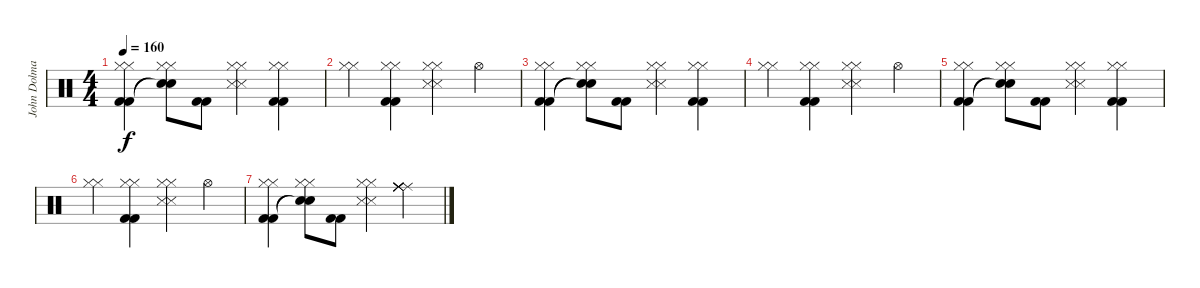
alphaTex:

\track ("John Dolmayan (Drums)" "John Dolma") {instrument percussion}
\staff {score}
\articulation defaults
\ts (4 4)
\tempo 160
\clef neutral
\ks c
("Kick (hit) 2" "Kick (hit) 2" "Hi-Hat (closed)" "Hi-Hat (closed)").4{dy f} ("Snare (hit)"{t} "Snare (hit)"{t} "Hi-Hat (closed)" "Hi-Hat (closed)").8 ("Kick (hit) 2" "Kick (hit) 2").8 ("Snare (side stick) 3" "Snare (side stick) 3" "Hi-Hat (closed)" "Hi-Hat (closed)").4 ("Kick (hit) 2" "Kick (hit) 2" "Hi-Hat (closed)" "Hi-Hat (closed)").4 |
("Hi-Hat (closed)" "Hi-Hat (closed)").4 ("Kick (hit) 2" "Kick (hit) 2" "Hi-Hat (closed)" "Hi-Hat (closed)").4 ("Snare (side stick) 3" "Snare (side stick) 3" "Hi-Hat (closed)" "Hi-Hat (closed)").4 "Hi-Hat (open)".4 |
("Kick (hit) 2" "Kick (hit) 2" "Hi-Hat (closed)" "Hi-Hat (closed)").4 ("Snare (hit)"{t} "Snare (hit)"{t} "Hi-Hat (closed)" "Hi-Hat (closed)").8 ("Kick (hit) 2" "Kick (hit) 2").8 ("Snare (side stick) 3" "Snare (side stick) 3" "Hi-Hat (closed)" "Hi-Hat (closed)").4 ("Kick (hit) 2" "Kick (hit) 2" "Hi-Hat (closed)" "Hi-Hat (closed)").4 |
("Hi-Hat (closed)" "Hi-Hat (closed)").4 ("Kick (hit) 2" "Kick (hit) 2" "Hi-Hat (closed)" "Hi-Hat (closed)").4 ("Snare (side stick) 3" "Snare (side stick) 3" "Hi-Hat (closed)" "Hi-Hat (closed)").4 "Hi-Hat (open)".4 |
("Kick (hit) 2" "Kick (hit) 2" "Hi-Hat (closed)" "Hi-Hat (closed)").4 ("Snare (hit)"{t} "Snare (hit)"{t} "Hi-Hat (closed)" "Hi-Hat (closed)").8 ("Kick (hit) 2" "Kick (hit) 2").8 ("Snare (side stick) 3" "Snare (side stick) 3" "Hi-Hat (closed)" "Hi-Hat (closed)").4 ("Kick (hit) 2" "Kick (hit) 2" "Hi-Hat (closed)" "Hi-Hat (closed)").4 |
("Hi-Hat (closed)" "Hi-Hat (closed)").4 ("Kick (hit) 2" "Kick (hit) 2" "Hi-Hat (closed)" "Hi-Hat (closed)").4 ("Snare (side stick) 3" "Snare (side stick) 3" "Hi-Hat (closed)" "Hi-Hat (closed)").4 "Hi-Hat (open)".4 |
("Kick (hit) 2" "Kick (hit) 2" "Hi-Hat (closed)" "Hi-Hat (closed)").4 ("Snare (hit)"{t} "Snare (hit)"{t} "Hi-Hat (closed)" "Hi-Hat (closed)").8 ("Kick (hit) 2" "Kick (hit) 2").8 ("Snare (side stick) 3" "Snare (side stick) 3" "Hi-Hat (closed)" "Hi-Hat (closed)").4 ("Ride (middle)" "Ride (middle)" "Ride (middle)" "Ride (middle)" "Ride (middle)" "Ride (middle)").4
